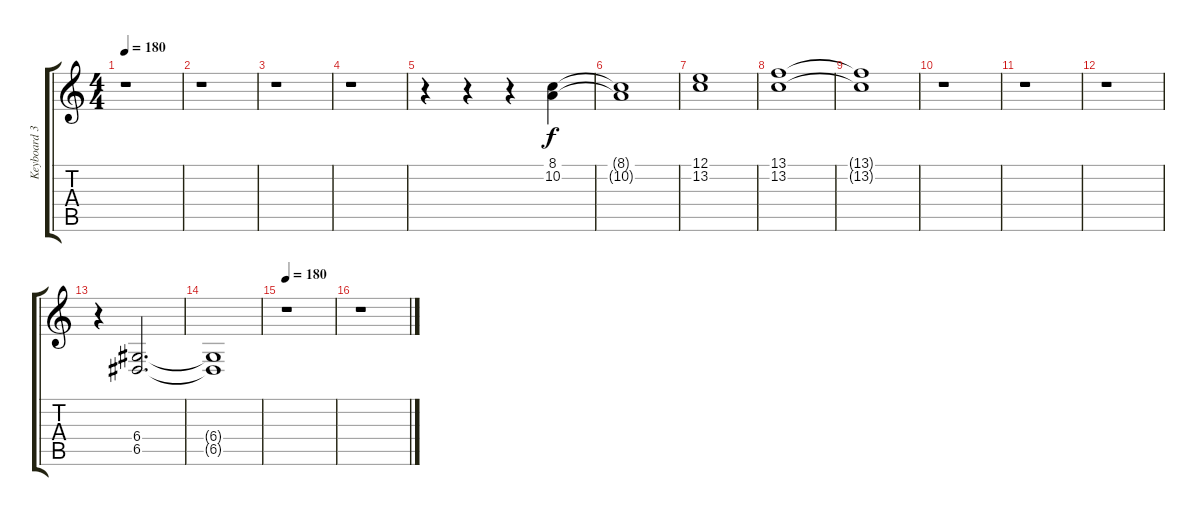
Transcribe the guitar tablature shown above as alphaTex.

\track ("Keyboard 3" "Keyboard 3") {instrument choiraahs}
\staff {score tabs}
\tuning (E4 B3 G3 D3 A2 E2) {hide}
\ts (4 4)
\tempo 180
\tempo 140
\tempo 180
\clef g2
\ks c
r.1{dy f instrument choiraahs} |
r.1 |
r.1 |
r.1 |
r.4 r.4 r.4 (8.1 10.2).4 |
(8.1{t} 10.2{t}).1 |
(12.1 13.2).1 |
(13.1 13.2).1 |
(13.1{t} 13.2{t}).1 |
r.1 |
r.1 |
r.1 |
r.4 (6.4 6.5).2{d instrument pad4choir} |
(6.4{t} 6.5{t}).1 |
\tempo 180
r.1 |
r.1
